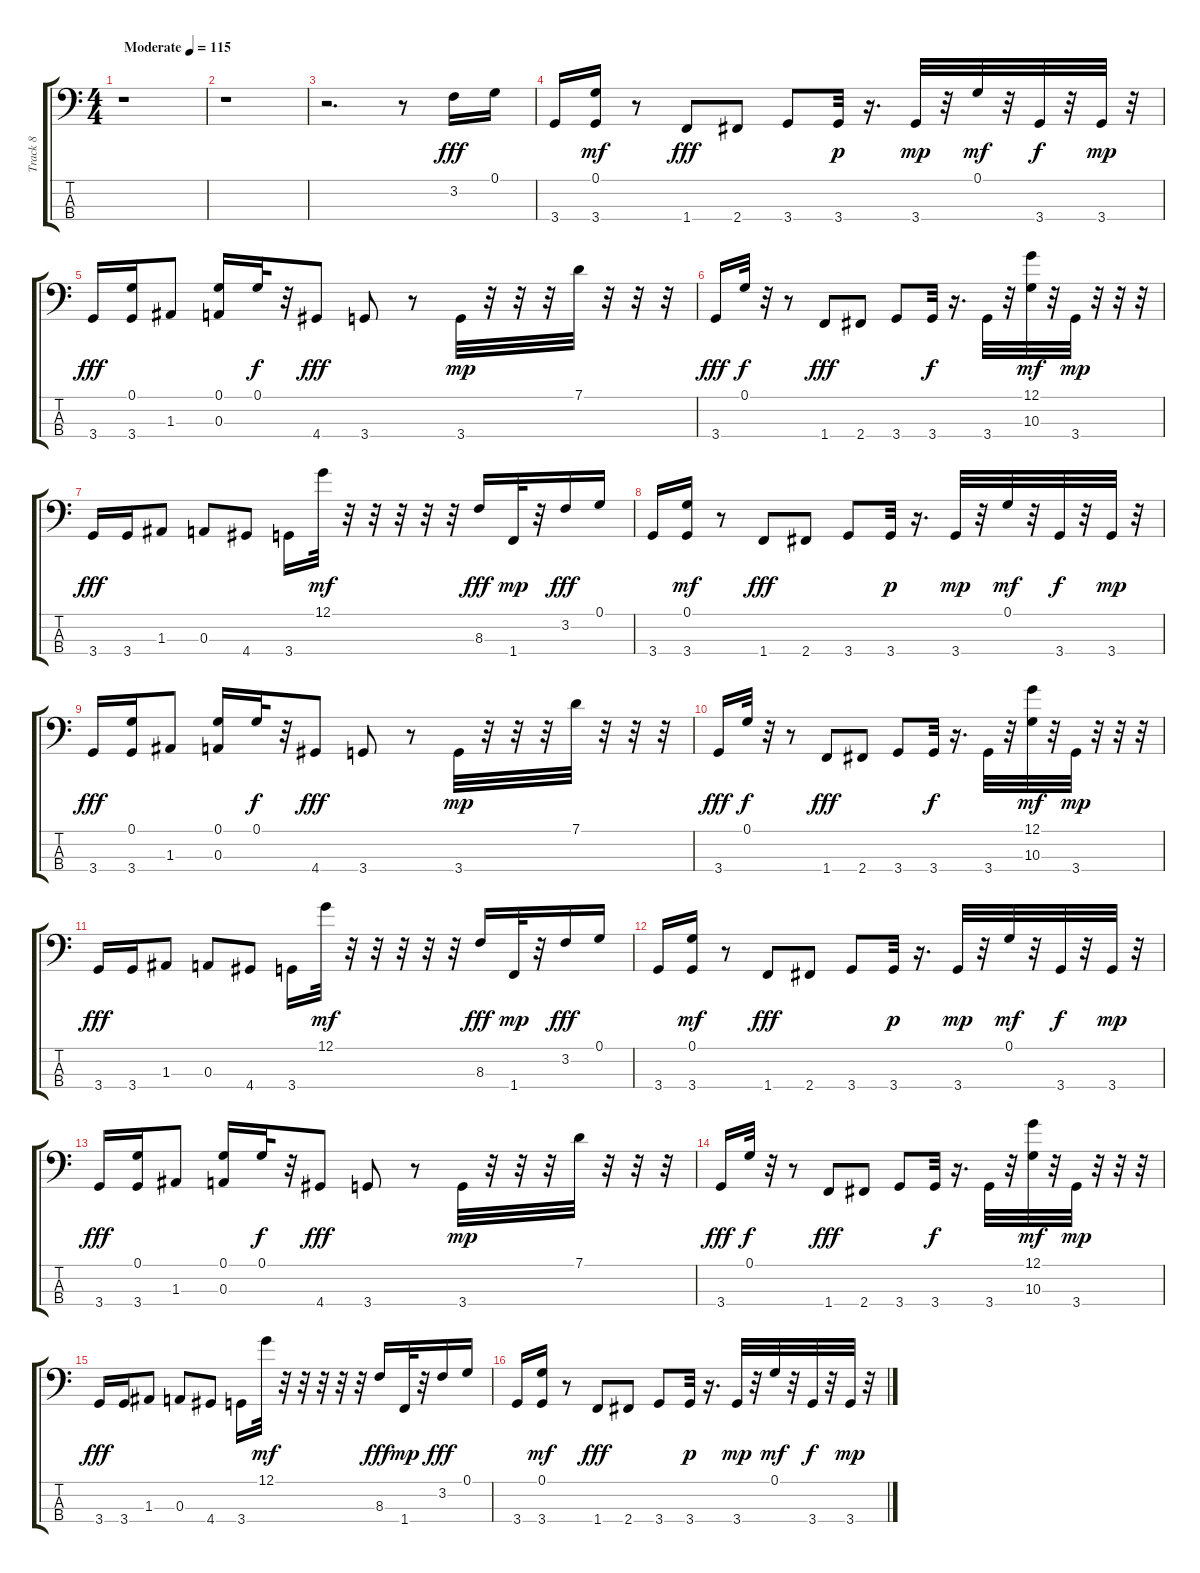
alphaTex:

\track ("Track 8" "Track 8") {instrument slapbass1}
\staff {score tabs}
\tuning (G2 D2 A1 E1) {hide}
\ts (4 4)
\tempo (115 "Moderate")
\clef f4
\ks c
r.1{dy fff instrument slapbass1} |
r.1 |
r.2{d} r.8 3.2.16 0.1.16 |
3.4.16 (0.1 3.4).16{dy mf} r.8 1.4.8{dy fff} 2.4.8 3.4.8 3.4.32{dy p} r.16{d} 3.4.32{dy mp} r.32 0.1.32{dy mf} r.32 3.4.32{dy f} r.32 3.4.32{dy mp} r.32 |
3.4.16{dy fff} (0.1 3.4).16 1.3.8 (0.1 0.3).16 0.1.32{dy f} r.32 4.4.8{dy fff} 3.4.8 r.8 3.4.32{dy mp} r.32 r.32 r.32 7.1.32 r.32 r.32 r.32 |
3.4.16{dy fff} 0.1.32{dy f} r.32 r.8 1.4.8{dy fff} 2.4.8 3.4.8 3.4.32{dy f} r.16{d} 3.4.32 r.32 (12.1 10.3).32{dy mf} r.32 3.4.32{dy mp} r.32 r.32 r.32 |
3.4.16{dy fff} 3.4.16 1.3.8 0.3.8 4.4.8 3.4.16 12.1.32{dy mf} r.32 r.32 r.32 r.32 r.32 8.3.16{dy fff} 1.4.32{dy mp} r.32 3.2.16{dy fff} 0.1.16 |
3.4.16 (0.1 3.4).16{dy mf} r.8 1.4.8{dy fff} 2.4.8 3.4.8 3.4.32{dy p} r.16{d} 3.4.32{dy mp} r.32 0.1.32{dy mf} r.32 3.4.32{dy f} r.32 3.4.32{dy mp} r.32 |
3.4.16{dy fff} (0.1 3.4).16 1.3.8 (0.1 0.3).16 0.1.32{dy f} r.32 4.4.8{dy fff} 3.4.8 r.8 3.4.32{dy mp} r.32 r.32 r.32 7.1.32 r.32 r.32 r.32 |
3.4.16{dy fff} 0.1.32{dy f} r.32 r.8 1.4.8{dy fff} 2.4.8 3.4.8 3.4.32{dy f} r.16{d} 3.4.32 r.32 (12.1 10.3).32{dy mf} r.32 3.4.32{dy mp} r.32 r.32 r.32 |
3.4.16{dy fff} 3.4.16 1.3.8 0.3.8 4.4.8 3.4.16 12.1.32{dy mf} r.32 r.32 r.32 r.32 r.32 8.3.16{dy fff} 1.4.32{dy mp} r.32 3.2.16{dy fff} 0.1.16 |
3.4.16 (0.1 3.4).16{dy mf} r.8 1.4.8{dy fff} 2.4.8 3.4.8 3.4.32{dy p} r.16{d} 3.4.32{dy mp} r.32 0.1.32{dy mf} r.32 3.4.32{dy f} r.32 3.4.32{dy mp} r.32 |
3.4.16{dy fff} (0.1 3.4).16 1.3.8 (0.1 0.3).16 0.1.32{dy f} r.32 4.4.8{dy fff} 3.4.8 r.8 3.4.32{dy mp} r.32 r.32 r.32 7.1.32 r.32 r.32 r.32 |
3.4.16{dy fff} 0.1.32{dy f} r.32 r.8 1.4.8{dy fff} 2.4.8 3.4.8 3.4.32{dy f} r.16{d} 3.4.32 r.32 (12.1 10.3).32{dy mf} r.32 3.4.32{dy mp} r.32 r.32 r.32 |
3.4.16{dy fff} 3.4.16 1.3.8 0.3.8 4.4.8 3.4.16 12.1.32{dy mf} r.32 r.32 r.32 r.32 r.32 8.3.16{dy fff} 1.4.32{dy mp} r.32 3.2.16{dy fff} 0.1.16 |
3.4.16 (0.1 3.4).16{dy mf} r.8 1.4.8{dy fff} 2.4.8 3.4.8 3.4.32{dy p} r.16{d} 3.4.32{dy mp} r.32 0.1.32{dy mf} r.32 3.4.32{dy f} r.32 3.4.32{dy mp} r.32
